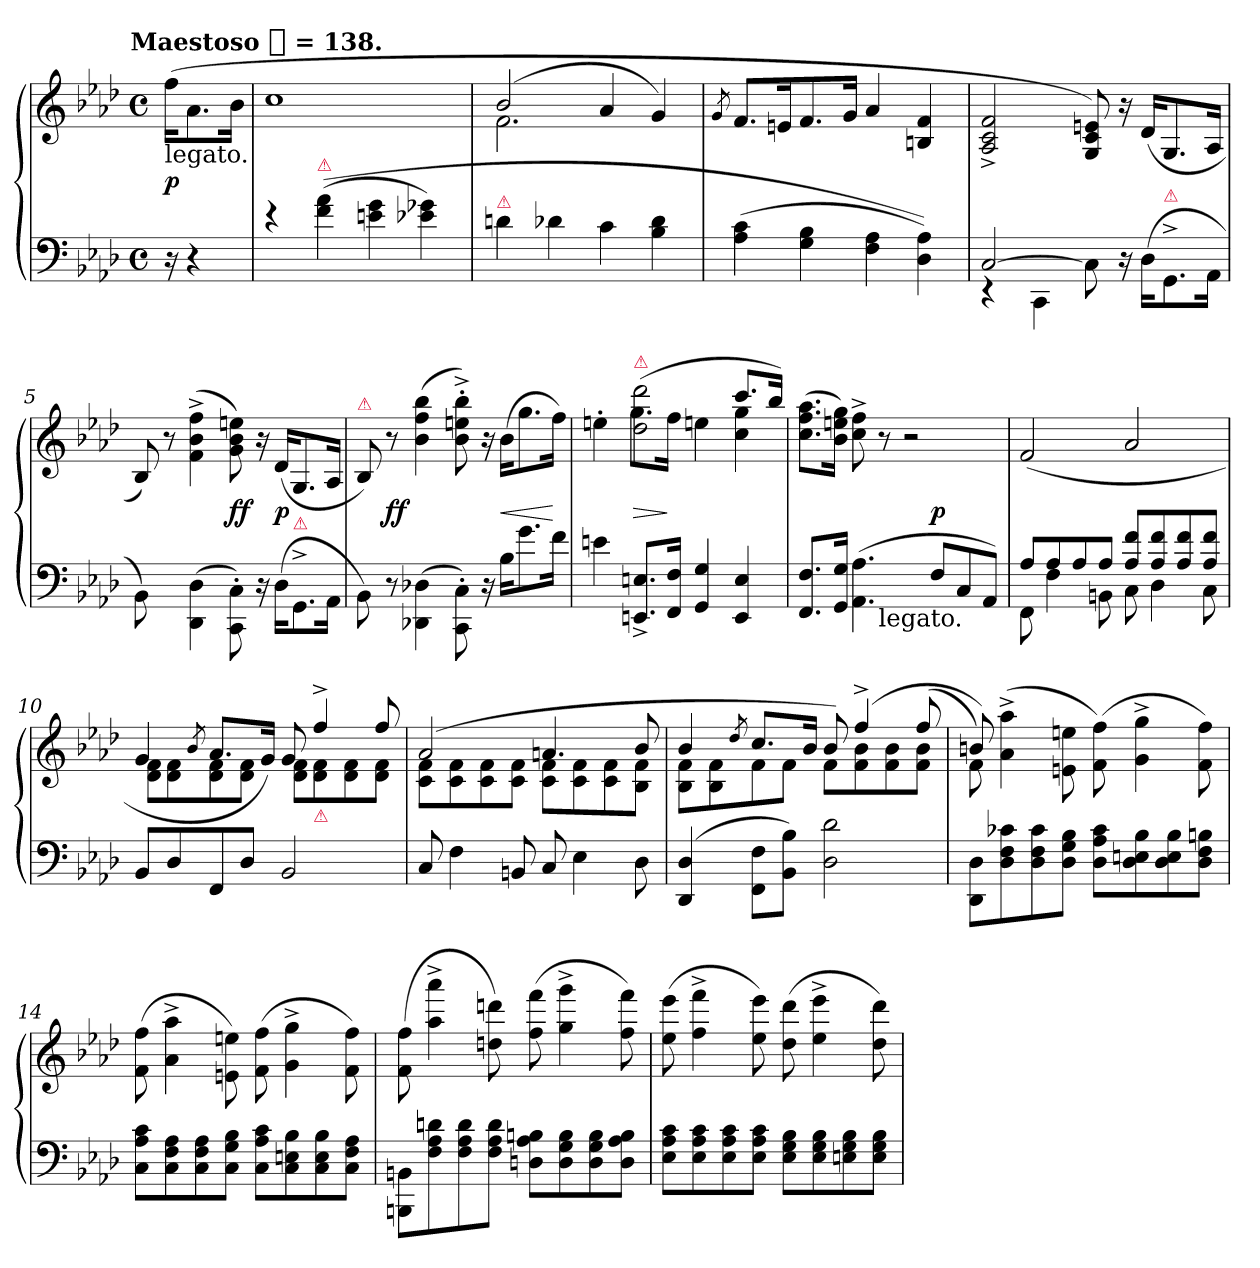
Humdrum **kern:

**kern	**kern	**dynam
*part1	*part1	*part1
*staff2	*staff1	*staff1/2
*clefF4	*clefG2	*
*k[b-e-a-d-]	*k[b-e-a-d-]	*
*f:	*f:	*
!!LO:TX:omd:t=Maestoso [quarter] = 138.
*M4/4	*M4/4	*
*met(c)	*met(c)	*
*MM138	*MM138	*
=	=	=
!	!LO:TX:b:t=legato.	!
16r	(>16ff!\KL	p
4r	8.a-!\	.
.	16b-!\Jk	.
=1	=1	=1
4re	1cc!	.
!LO:TX:a:color=crimson:t=⚠	!	!
(>(<4f!\ 4a-!\	.	.
4en!\ 4g!\	.	.
4e-X!\ 4g-X!\)	.	.
=2	=2	=2
*	*^	*
!LO:TX:a:color=crimson:t=⚠	!	!	!
4dn!\	(>2b-!	2.f!	.
4d-X!\	.	.	.
4c!\	4a-!	.	.
4B-!\ 4d-!\	4g!)	4ryy	.
*	*v	*v	*
=3	=3	=3
.	8qg!/	.
(>4A-! 4c!	8.f!L	.
.	16en!K	.
4G! 4B-!	8.f!	.
.	16g!Jk	.
4F! 4A-!	4a-!	.
4D-! 4A-!))	4Bn! 4f!	.
=4	=4	=4
*^	*	*
[2C!	4rEE	2A-!^> 2c!^> 2f!^>	.
.	4CC!	.	.
2ryy	8C!\]	8G! 8c! 8en!)	.
.	16r	16r	.
.	(<16D-!\KL	(>16d-!\KL	.
!	!LO:TX:a:color=crimson:t=⚠	!	!
.	8.GG^>!\	8.G!/	.
.	16AA-!\Jk	16A-!/Jk	.
*v	*v	*	*
=5	=5	=5
8BB-!\)	8B-!/)	.
8ryy	8r	.
(>4DD-!\ 4D-!\	(>4f!^< 4b-!^< 4ff!^<	.
8CC!'>\ 8C!'>\)	8g! 8b-! 8een!)	ff
16r	16r	.
(<16D-!KL	(>16d-!KL	p
!LO:TX:a:color=crimson:t=⚠	!	!
8.GG^>!\	8.G!/	.
16AA-!\Jk	16A-!/Jk	.
=6	=6	=6
!	!LO:TX:a:color=crimson:t=⚠	!
8BB-!\)	8B-!/)	.
8r	8r	ff
(>4DD-X!\ 4D-X!\	(>4b-! 4ff! 4bb-!	.
8CC!'>\ 8C!'>\)	8b-!'>^< 8een!'>^< 8bb-!'>^<)	.
16r	16r	.
16B-!\KL	(>16b-!\KL	<
8.g!\	8.gg!\	.
16f!Jk	16ff!Jk)	[
=7	=7	=7
*	*^	*
4en!	4ryy	4een'>!	.
!	!LO:TX:a:color=crimson:t=⚠	!	!
8.EEn!^< 8.En!^<L	(>2dd-!\ 2ddd-!\	8.gg!\L	>
16FF! 16F!Jk	.	16ff!\Jk	]
4GG! 4G!	.	4een!	.
4EE! 4E!	8.ccc!L	4cc! 4gg!	.
.	16bb-!Jk)	.	.
=8	=8	=8	=8
*^	*	*	*
8.FF! 8.F!L	4.ryy	(>8.cc!\ 8.ff!\ 8.aa-!\L	2ryy	.
16GG! 16G!Jk	.	16b-!\ 16een!\ 16gg!\Jk)	.	.
(>4.AA-!\ 4.A-!\	.	8cc!^< 8ff!^<	.	.
!	!LO:TX:b:t=legato.	!	!	!
.	2ryy	8r	.	.
.	.	2r	8ryy	.
8F!L	.	.	4.ryy	p
8C!	.	.	.	.
8AA-!J)	8ryy	.	.	.
*	*	*v	*v	*
=9	=9	=9	=9
8A-!L	8FF!	(>2f!	.
8A-!	4F!	.	.
8A-!	.	.	.
8A-!J	8BBn!	.	.
8A-! 8f!L	8C!	2a-!	.
8A-! 8f!	4D-!	.	.
8A-! 8f!	.	.	.
8A-! 8f!J	8C!	.	.
*v	*v	*	*
=10	=10	=10
*	*^	*
8BB-!L	4g!	8d-!\ 8f!\L	.
8D-!	.	8d-!\ 8f!\	.
.	8qb-!/	.	.
8FF!	8.a-!L	8d-!\ 8f!\	.
8D-!J	.	8d-!\ 8f!\J	.
.	16g!Jk)	.	.
2BB-!	8g!	8d-!\ 8f!\L	.
!	!LO:TX:b:color=crimson:t=⚠	!	!
.	4ff^>!	8d-!\ 8f!\	.
.	.	8d-!\ 8f!\	.
.	8ff!	8d-!\ 8f!\J	.
=11	=11	=11	=11
8C!	(>2a-!	8c!\ 8f!\L	.
4F!	.	8c!\ 8f!\	.
.	.	8c!\ 8f!\	.
8BBn!	.	8c!\ 8f!\J	.
8C!	4.an!	8c!\ 8f!\L	.
4E-!	.	8c!\ 8f!\	.
.	.	8c!\ 8f!\	.
8D-!	8b-!	8B-!\ 8f!\J	.
=12	=12	=12	=12
(>4DD-! 4D-!	4b-!	8B-!\ 8f!\L	.
.	.	8B-!\ 8f!\	.
.	8qdd-!/	.	.
8FF!\ 8F!\L	8.cc!L	8f!\	.
8BB-!\ 8B-!\J)	.	8f!\J	.
.	16b-!Jk	.	.
2D-! 2d-!	8b-!)	8f!\L	.
.	(>4ff^>!	8f!\ 8b-!\	.
.	.	8f!\ 8b-!\	.
.	(>8ff!	8f!\ 8b-!\J	.
=13	=13	=13	=13
8DD-!\ 8D-!\L	8bn!))	8f!	.
8D-!\ 8F!\ 8c-X!\	8ryy	(>4a-!^> 4aa-!^>	.
8D-!\ 8F!\ 8c-!\	2ryy	.	.
8D-! 8G! 8B-!J	.	8en!\ 8een!\	.
8D-!\ 8A-!\ 8c-!\L	.	(>8f! 8ff!)	.
8D-!\ 8En!\ 8B-!\	.	4g!^> 4gg!^>	.
8D-! 8E! 8B-!	4ryy	.	.
8D-!\ 8F!\ 8Bn!\J	.	8f! 8ff!)	.
*	*v	*v	*
=14	=14	=14
8C!\ 8A-!\ 8c!\L	(>8f! 8ff!	.
8C!\ 8F!\ 8A-!\	4a-!^> 4aa-!^>	.
8C!\ 8F!\ 8A-!\	.	.
8C!\ 8G!\ 8B-!\J	8en!\ 8een!\)	.
8C!\ 8A-!\ 8c!\L	(>8f! 8ff!	.
8C!\ 8En!\ 8B-!\	4g!^> 4gg!^>	.
8C!\ 8E!\ 8B-!\	.	.
8C!\ 8F!\ 8A-!\J	8f! 8ff!)	.
=15	=15	=15
8BBBn!\ 8BBn!\L	(>8f! 8ff!	.
8F!\ 8A-!\ 8dn!\	4aa-!^< 4aaa-!^<	.
8F!\ 8A-!\ 8d!\	.	.
8F!\ 8A-!\ 8d!\J	8ddn! 8dddn!)	.
8Dn!\ 8A-!\ 8Bn!\L	(>8ff! 8fff!	.
8D!\ 8G!\ 8B!\	4gg!^< 4ggg!^<	.
8D!\ 8G!\ 8B!\	.	.
8D!\ 8A-!\ 8B!\J	8ff! 8fff!)	.
=16	=16	=16
8E-!\ 8A-!\ 8c!\L	(>8ee-! 8eee-!	.
8E-!\ 8A-!\ 8c!\	4ff!^< 4fff!^<	.
8E-!\ 8A-!\ 8c!\	.	.
8E-!\ 8A-!\ 8c!\J	8ee-! 8eee-!)	.
8E-!\ 8G!\ 8B-!\L	(>8dd-! 8ddd-!	.
8E-!\ 8G!\ 8B-!\	4ee-!^< 4eee-!^<	.
8En!\ 8G!\ 8B-!\	.	.
8E!\ 8G!\ 8B-!\J	8dd-! 8ddd-!)	.
=	=	=
*-	*-	*-
